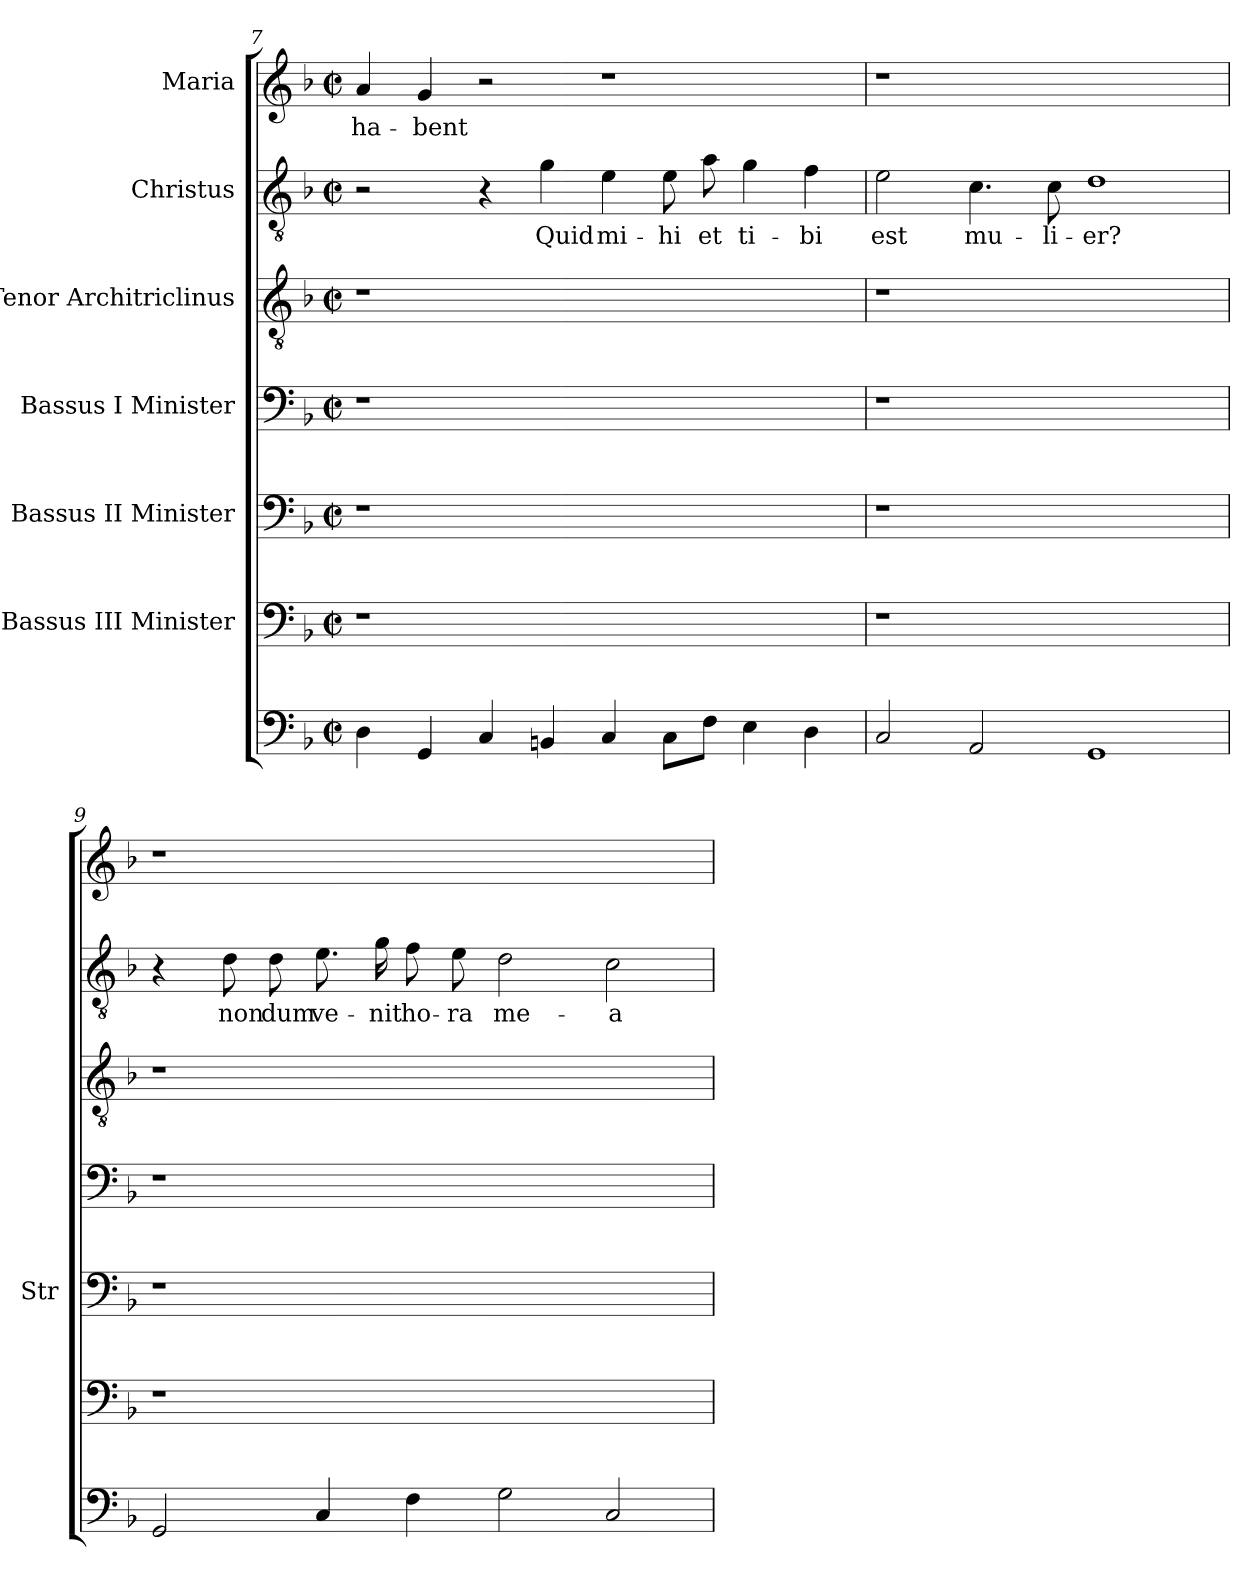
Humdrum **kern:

**kern	**kern	**kern	**kern	**kern	**kern	**text	**kern	**text
*part7	*part6	*part5	*part4	*part3	*part2	*part2	*part1	*part1
*staff7	*staff6	*staff5	*staff4	*staff3	*staff2	*staff2	*staff1	*staff1
*	*I"Bassus III  Minister	*I"Bassus II  Minister	*I"Bassus  I Minister	*I"Tenor  Architriclinus	*I"Christus	*	*I"Maria	*
*	*	*I'Str	*	*	*	*	*	*
*clefF4	*clefF4	*clefF4	*clefF4	*clefGv2	*clefGv2	*	*clefG2	*
*	*ITrd8c14	*	*	*	*	*	*	*
*k[b-]	*k[b-]	*k[b-]	*k[b-]	*k[b-]	*k[b-]	*	*k[b-]	*
*d:	*d:	*d:	*d:	*d:	*d:	*	*d:	*
*M2/2	*M2/2	*M2/2	*M2/2	*M2/2	*M2/2	*	*M2/2	*
*met(c|)	*met(c|)	*met(c|)	*met(c|)	*met(c|)	*met(c|)	*	*met(c|)	*
=7	=7	=7	=7	=7	=7	=7	=7	=7
!	!	!	!	!	!	!	!	!LO:LY:b
4D\	1r	1r	1r	1r	2r	.	4a/	ha-
!	!	!	!	!	!	!	!	!LO:LY:b
4GG/	.	.	.	.	.	.	4g/	-bent
4C/	.	.	.	.	4r	.	2r	.
!	!	!	!	!	!	!LO:LY:b	!	!
4BBn/	.	.	.	.	4g\	Quid	.	.
!	!	!	!	!	!	!LO:LY:b	!	!
4C/	1ryy	1ryy	1ryy	1ryy	4e\	mi-	1r	.
!	!	!	!	!	!	!LO:LY:b	!	!
8C\L	.	.	.	.	8e\	-hi	.	.
!	!	!	!	!	!	!LO:LY:b	!	!
8F\J	.	.	.	.	8a\	et	.	.
!	!	!	!	!	!	!LO:LY:b	!	!
4E\	.	.	.	.	4g\	ti-	.	.
!	!	!	!	!	!	!LO:LY:b	!	!
4D\	.	.	.	.	4f\	-bi	.	.
=8	=8	=8	=8	=8	=8	=8	=8	=8
!	!	!	!	!	!	!LO:LY:b	!	!
2C/	1r	1r	1r	1r	2e\	est	1r	.
!	!	!	!	!	!	!LO:LY:b	!	!
2AA/	.	.	.	.	4.c\	mu-	.	.
!	!	!	!	!	!	!LO:LY:b	!	!
.	.	.	.	.	8c\	-li-	.	.
!	!	!	!	!	!	!LO:LY:b	!	!
1GG	1ryy	1ryy	1ryy	1ryy	1d	-er?	1ryy	.
!!LO:PB:g=z
=9	=9	=9	=9	=9	=9	=9	=9	=9
2GG/	1r	1r	1r	1r	4r	.	1r	.
!	!	!	!	!	!	!LO:LY:b	!	!
.	.	.	.	.	8d\	non	.	.
!	!	!	!	!	!	!LO:LY:b	!	!
.	.	.	.	.	8d\	dum	.	.
!	!	!	!	!	!	!LO:LY:b	!	!
4C/	.	.	.	.	8.e\	ve-	.	.
!	!	!	!	!	!	!LO:LY:b	!	!
.	.	.	.	.	16g\	-nit	.	.
!	!	!	!	!	!	!LO:LY:b	!	!
4F\	.	.	.	.	8f\	ho-	.	.
!	!	!	!	!	!	!LO:LY:b	!	!
.	.	.	.	.	8e\	-ra	.	.
!	!	!	!	!	!	!LO:LY:b	!	!
2G\	1ryy	1ryy	1ryy	1ryy	2d\	me-	1ryy	.
!	!	!	!	!	!	!LO:LY:b	!	!
2C/	.	.	.	.	2c\	-a	.	.
=	=	=	=	=	=	=	=	=
*-	*-	*-	*-	*-	*-	*-	*-	*-
